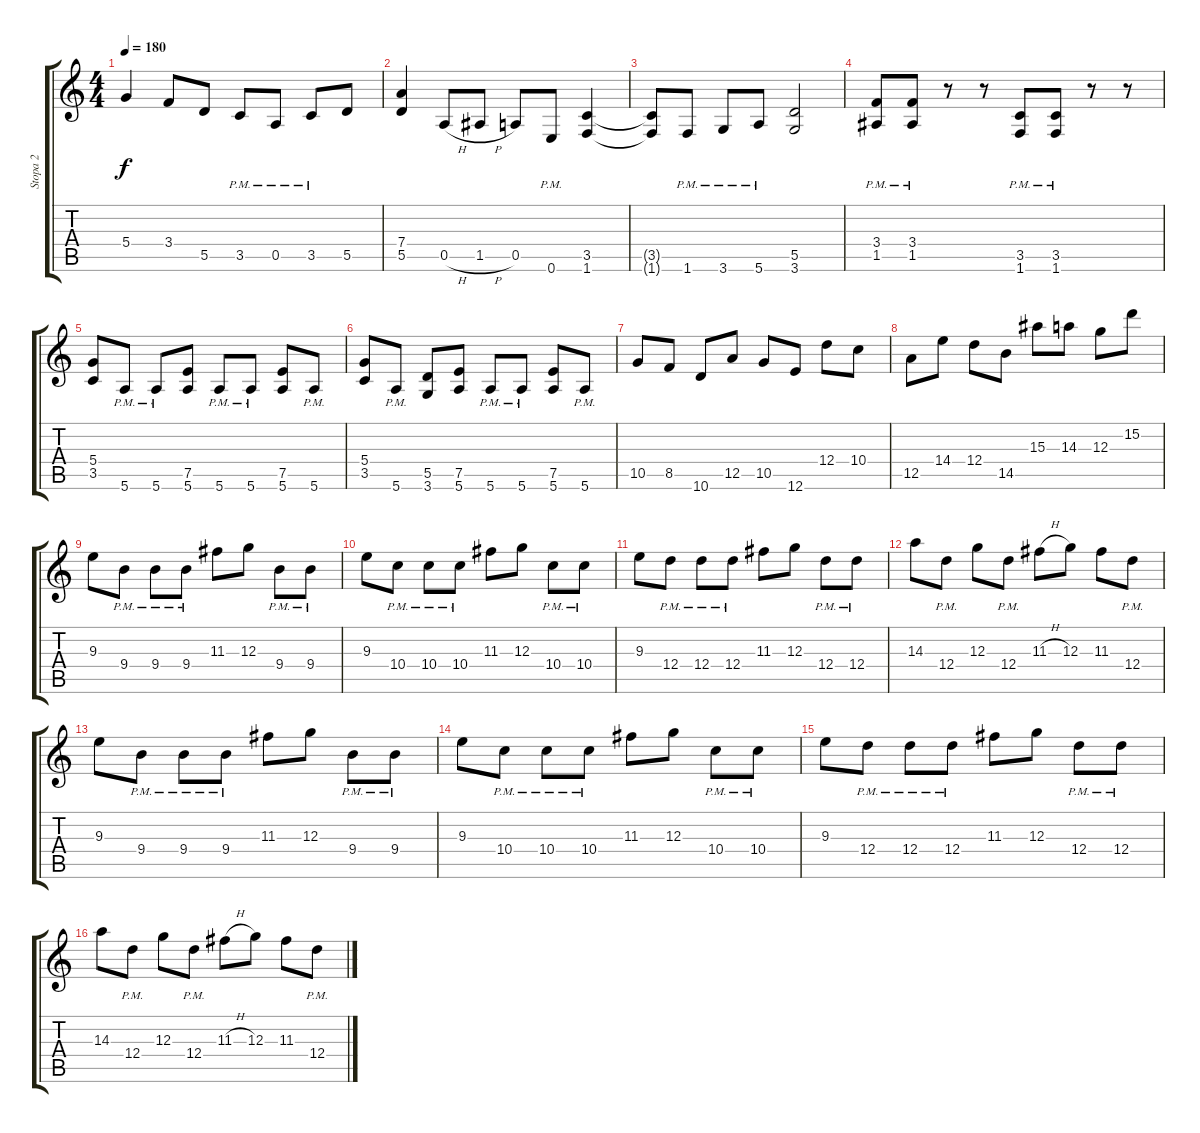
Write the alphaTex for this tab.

\track ("Stopa 2" "Stopa 2") {instrument overdrivenguitar}
\staff {score tabs}
\tuning (E4 B3 G3 D3 A2 E2) {hide}
\ts (4 4)
\tempo 180
\clef g2
\ks c
5.4.4{dy f} 3.4.8 5.5.8 3.5{pm}.8 0.5{pm}.8 3.5{pm}.8 5.5.8 |
(7.4 5.5).4 0.5{h}.8 1.5{h}.8 0.5.8 0.6{pm}.8 (3.5 1.6).4 |
(3.5{t} 1.6{t}).8 1.6{pm}.8 3.6{pm}.8 5.6{pm}.8 (5.5 3.6).2 |
(3.4{pm} 1.5{pm}).8 (3.4{pm} 1.5{pm}).8 r.8 r.8 (3.5{pm} 1.6{pm}).8 (3.5{pm} 1.6{pm}).8 r.8 r.8 |
(5.4 3.5).8 5.6{pm}.8 5.6{pm}.8 (7.5 5.6).8 5.6{pm}.8 5.6{pm}.8 (7.5 5.6).8 5.6{pm}.8 |
(5.4 3.5).8 5.6{pm}.8 (5.5 3.6).8 (7.5 5.6).8 5.6{pm}.8 5.6{pm}.8 (7.5 5.6).8 5.6{pm}.8 |
10.5.8 8.5.8 10.6.8 12.5.8 10.5.8 12.6.8 12.4.8 10.4.8 |
12.5.8 14.4.8 12.4.8 14.5.8 15.3.8 14.3.8 12.3.8 15.2.8 |
9.3.8 9.4{pm}.8 9.4{pm}.8 9.4{pm}.8 11.3.8 12.3.8 9.4{pm}.8 9.4{pm}.8 |
9.3.8 10.4{pm}.8 10.4{pm}.8 10.4{pm}.8 11.3.8 12.3.8 10.4{pm}.8 10.4{pm}.8 |
9.3.8 12.4{pm}.8 12.4{pm}.8 12.4{pm}.8 11.3.8 12.3.8 12.4{pm}.8 12.4{pm}.8 |
14.3.8 12.4{pm}.8 12.3.8 12.4{pm}.8 11.3{h}.8 12.3.8 11.3.8 12.4{pm}.8 |
9.3.8 9.4{pm}.8 9.4{pm}.8 9.4{pm}.8 11.3.8 12.3.8 9.4{pm}.8 9.4{pm}.8 |
9.3.8 10.4{pm}.8 10.4{pm}.8 10.4{pm}.8 11.3.8 12.3.8 10.4{pm}.8 10.4{pm}.8 |
9.3.8 12.4{pm}.8 12.4{pm}.8 12.4{pm}.8 11.3.8 12.3.8 12.4{pm}.8 12.4{pm}.8 |
14.3.8 12.4{pm}.8 12.3.8 12.4{pm}.8 11.3{h}.8 12.3.8 11.3.8 12.4{pm}.8
